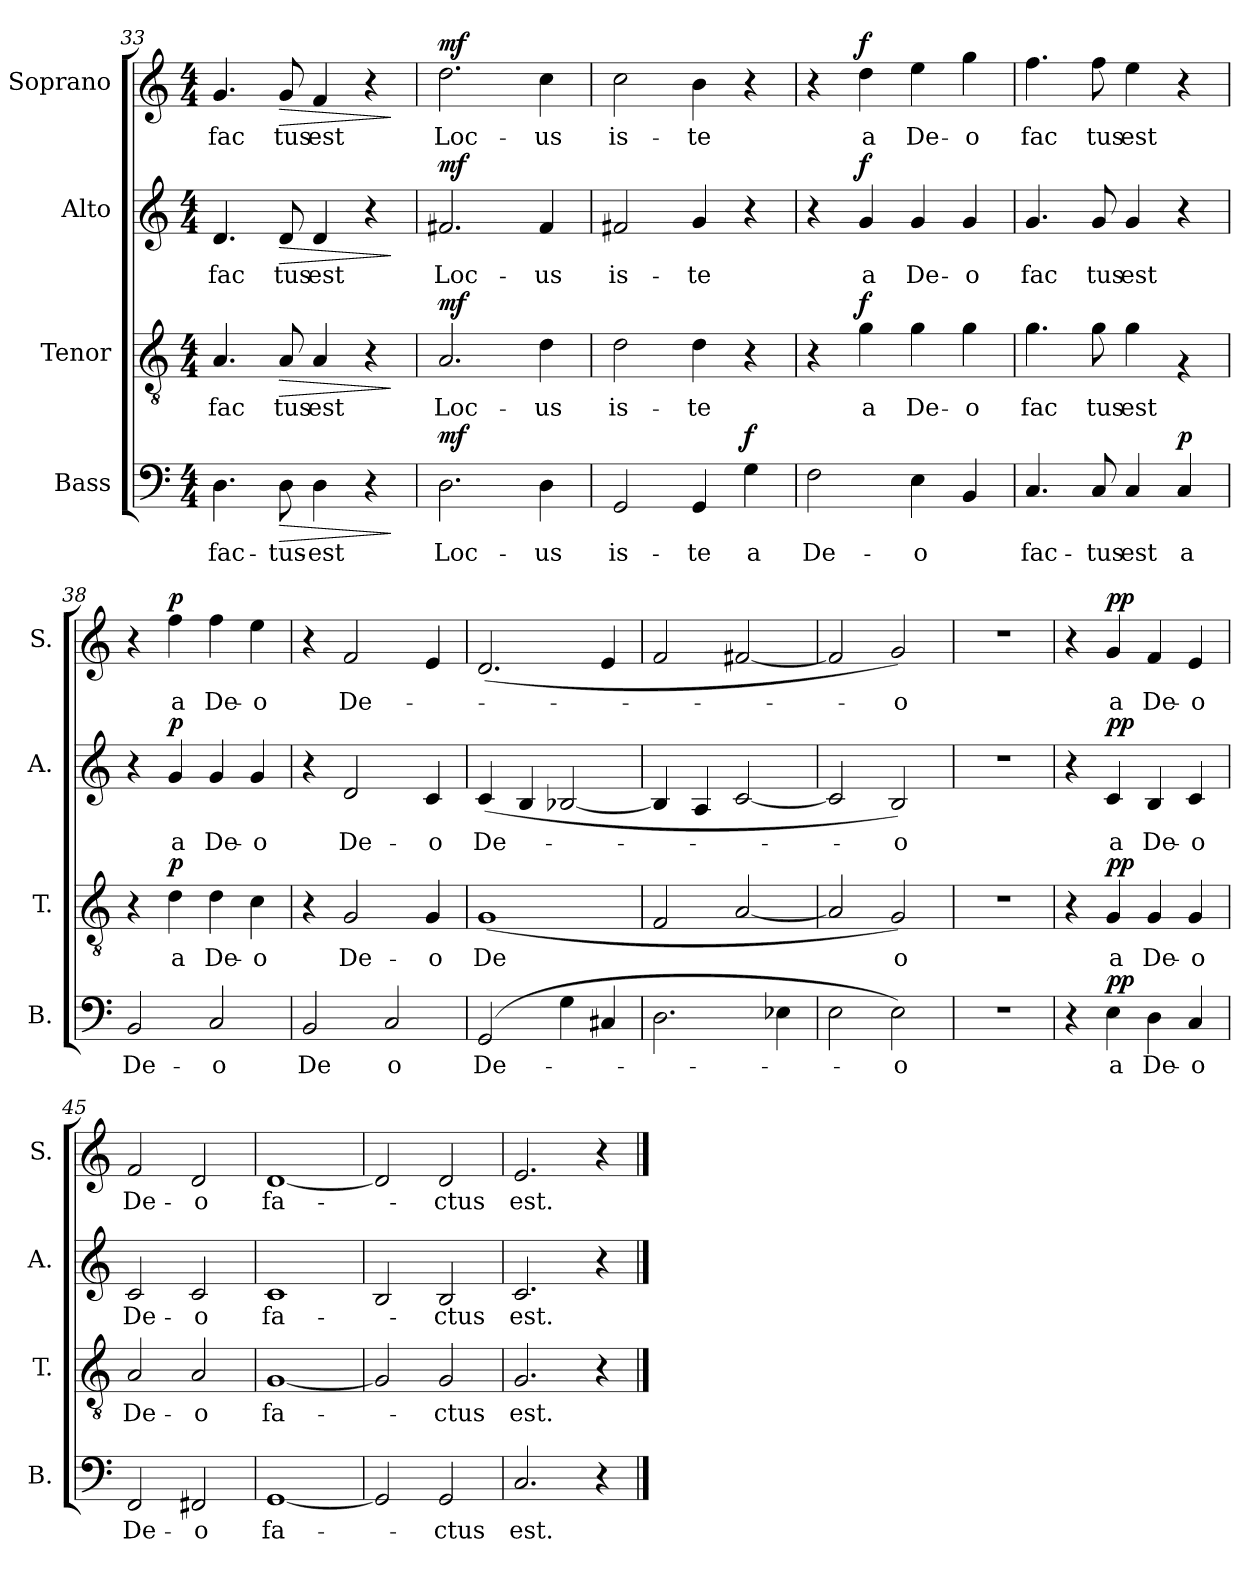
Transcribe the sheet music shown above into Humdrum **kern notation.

**kern	**text	**dynam	**kern	**text	**dynam	**kern	**text	**dynam	**kern	**text	**dynam
*part4	*part4	*part4	*part3	*part3	*part3	*part2	*part2	*part2	*part1	*part1	*part1
*staff4	*staff4	*staff4	*staff3	*staff3	*staff3	*staff2	*staff2	*staff2	*staff1	*staff1	*staff1
*I"Bass	*	*	*I"Tenor	*	*	*I"Alto	*	*	*I"Soprano	*	*
*I'B.	*	*	*I'T.	*	*	*I'A.	*	*	*I'S.	*	*
*clefF4	*	*	*clefGv2	*	*	*clefG2	*	*	*clefG2	*	*
*k[]	*	*	*k[]	*	*	*k[]	*	*	*k[]	*	*
*M4/4	*	*	*M4/4	*	*	*M4/4	*	*	*M4/4	*	*
=33	=33	=33	=33	=33	=33	=33	=33	=33	=33	=33	=33
4.D\	fac-	.	4.A/	fac	.	4.d/	fac	.	4.g/	fac	.
!	!	!LO:HP:b	!	!	!LO:HP:b	!	!	!LO:HP:b	!	!	!LO:HP:b
8D\	-tus-	>	8A/	tus	>	8d/	tus	>	8g/	tus	>
4D\	-est	.	4A/	est	.	4d/	est	.	4f/	est	.
4r	.	.	4r	.	.	4r	.	.	4r	.	.
.	.	]	.	.	]	.	.	]	.	.	]
=34	=34	=34	=34	=34	=34	=34	=34	=34	=34	=34	=34
!	!	!LO:DY:a	!	!	!LO:DY:a	!	!	!LO:DY:a	!	!	!LO:DY:a
2.D\	Loc-	mf	2.A/	Loc-	mf	2.f#X/	Loc-	mf	2.dd\	Loc-	mf
4D\	us	.	4d\	us	.	4f#/	us	.	4cc\	us	.
=35	=35	=35	=35	=35	=35	=35	=35	=35	=35	=35	=35
2GG/	is-	.	2d\	is-	.	2f#X/	is-	.	2cc\	is-	.
4GG/	-te	.	4d\	-te	.	4g/	-te	.	4b\	-te	.
!	!	!LO:DY:a	!	!	!	!	!	!	!	!	!
4G\	a	f	4r	.	.	4r	.	.	4r	.	.
=36	=36	=36	=36	=36	=36	=36	=36	=36	=36	=36	=36
2F\	De-	.	4r	.	.	4r	.	.	4r	.	.
!	!	!	!	!	!LO:DY:a	!	!	!LO:DY:a	!	!	!LO:DY:a
.	.	.	4g\	a	f	4g/	a	f	4dd\	a	f
4E\	-o	.	4g\	De-	.	4g/	De-	.	4ee\	De-	.
4BB/	.	.	4g\	-o	.	4g/	-o	.	4gg\	-o	.
=37	=37	=37	=37	=37	=37	=37	=37	=37	=37	=37	=37
4.C/	fac-	.	4.g\	fac	.	4.g/	fac	.	4.ff\	fac	.
8C/	-tus	.	8g\	tus	.	8g/	tus	.	8ff\	tus	.
4C/	est	.	4g\	est	.	4g/	est	.	4ee\	est	.
!	!	!LO:DY:a	!	!	!	!	!	!	!	!	!
4C/	a	p	4rG	.	.	4r	.	.	4r	.	.
=38	=38	=38	=38	=38	=38	=38	=38	=38	=38	=38	=38
2BB/	De-	.	4r	.	.	4r	.	.	4r	.	.
!	!	!	!	!	!LO:DY:a	!	!	!LO:DY:a	!	!	!LO:DY:a
.	.	.	4d\	a	p	4g/	a	p	4ff\	a	p
2C/	-o	.	4d\	De-	.	4g/	De-	.	4ff\	De-	.
.	.	.	4c\	-o	.	4g/	-o	.	4ee\	-o	.
=39	=39	=39	=39	=39	=39	=39	=39	=39	=39	=39	=39
2BB/	De	.	4r	.	.	4r	.	.	4r	.	.
.	.	.	2G/	De-	.	2d/	De-	.	2f/	De-	.
2C/	o	.	.	.	.	.	.	.	.	.	.
.	.	.	4G/	-o	.	4c/	-o	.	4e/	.	.
!!LO:LB:g=z
=40	=40	=40	=40	=40	=40	=40	=40	=40	=40	=40	=40
(2GG/	De-	.	(1G	De	.	(4c/	De-	.	(2.d/	.	.
.	.	.	.	.	.	4B/	.	.	.	.	.
4G\	.	.	.	.	.	[2B-X/	.	.	.	.	.
4C#X/	.	.	.	.	.	.	.	.	4e/	.	.
=41	=41	=41	=41	=41	=41	=41	=41	=41	=41	=41	=41
2.D\	.	.	2F/	.	.	4B-/]	.	.	2f/	.	.
.	.	.	.	.	.	4A/	.	.	.	.	.
.	.	.	[2A/	.	.	[2c/	.	.	[2f#X/	.	.
4E-X\	.	.	.	.	.	.	.	.	.	.	.
=42	=42	=42	=42	=42	=42	=42	=42	=42	=42	=42	=42
2E\	.	.	2A/]	.	.	2c/]	.	.	2f#/]	.	.
2E\)	-o	.	2G/)	o	.	2B/)	-o	.	2g/)	-o	.
=43	=43	=43	=43	=43	=43	=43	=43	=43	=43	=43	=43
1r	.	.	1r	.	.	1r	.	.	1r	.	.
=44	=44	=44	=44	=44	=44	=44	=44	=44	=44	=44	=44
4r	.	.	4r	.	.	4r	.	.	4r	.	.
!	!	!LO:DY:a	!	!	!LO:DY:a	!	!	!LO:DY:a	!	!	!LO:DY:a
4E\	a	pp	4G/	-a	pp	4c/	a	pp	4g/	a	pp
4D\	De-	.	4G/	De-	.	4B/	De-	.	4f/	De-	.
4C/	-o	.	4G/	-o	.	4c/	-o	.	4e/	-o	.
=45	=45	=45	=45	=45	=45	=45	=45	=45	=45	=45	=45
2FF/	De-	.	2A/	De-	.	2c/	De-	.	2f/	De-	.
2FF#X/	-o	.	2A/	-o	.	2c/	-o	.	2d/	-o	.
=46	=46	=46	=46	=46	=46	=46	=46	=46	=46	=46	=46
[1GG	fa-	.	[1G	fa-	.	1c	fa-	.	[1d	fa-	.
=47	=47	=47	=47	=47	=47	=47	=47	=47	=47	=47	=47
2GG/]	.	.	2G/]	.	.	2B/	.	.	2d/]	.	.
2GG/	-ctus	.	2G/	-ctus	.	2B/	-ctus	.	2d/	-ctus	.
=48	=48	=48	=48	=48	=48	=48	=48	=48	=48	=48	=48
2.C/	est.	.	2.G/	est.	.	2.c/	est.	.	2.e/	est.	.
4r	.	.	4r	.	.	4r	.	.	4r	.	.
==	==	==	==	==	==	==	==	==	==	==	==
*-	*-	*-	*-	*-	*-	*-	*-	*-	*-	*-	*-
